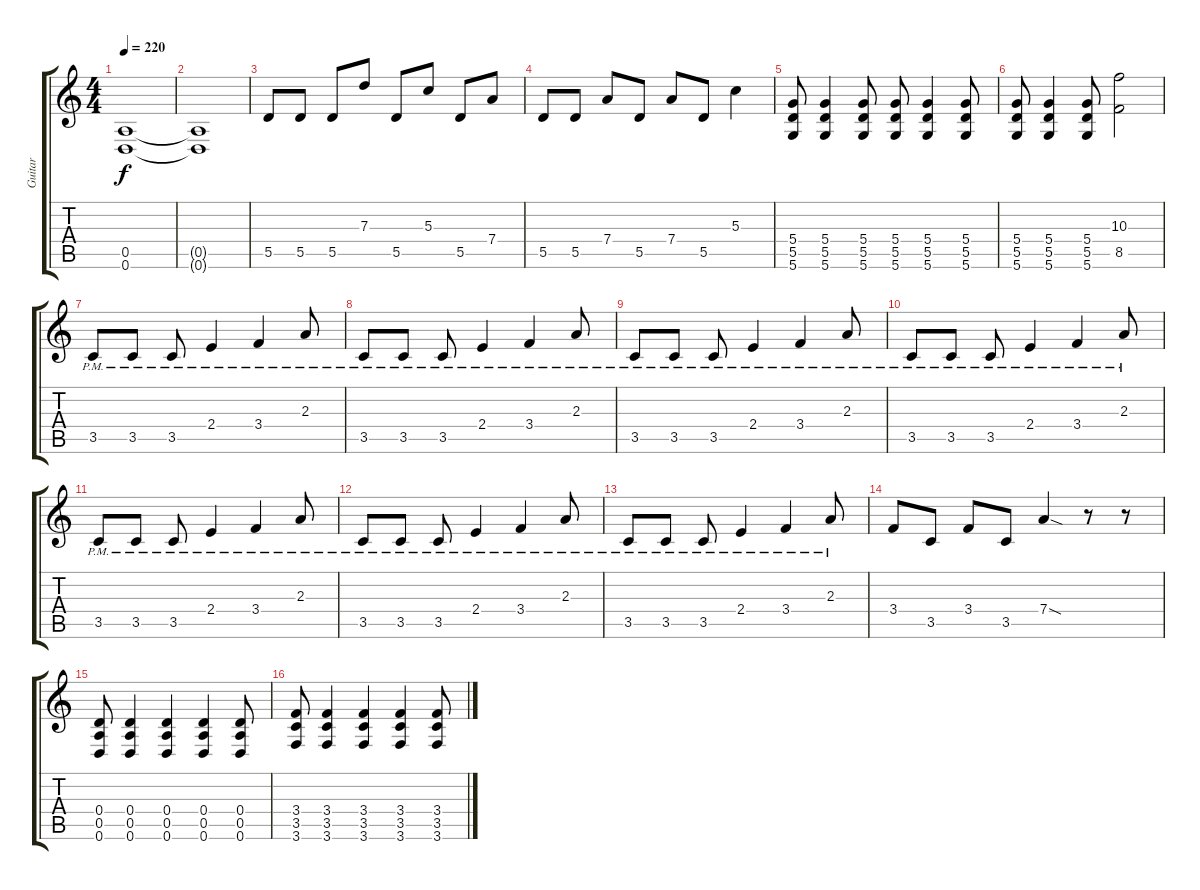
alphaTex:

\track ("Guitar" "Guitar") {instrument distortionguitar}
\staff {score tabs}
\tuning (E4 B3 G3 D3 A2 D2) {hide}
\ts (4 4)
\tempo 220
\clef g2
\ks c
(0.5 0.6).1{dy f} |
(0.5{t} 0.6{t}).1 |
5.5.8 5.5.8 5.5.8 7.3.8 5.5.8 5.3.8 5.5.8 7.4.8 |
5.5.8 5.5.8 7.4.8 5.5.8 7.4.8 5.5.8 5.3.4 |
(5.4 5.5 5.6).8 (5.4 5.5 5.6).4 (5.4 5.5 5.6).8 (5.4 5.5 5.6).8 (5.4 5.5 5.6).4 (5.4 5.5 5.6).8 |
(5.4 5.5 5.6).8 (5.4 5.5 5.6).4 (5.4 5.5 5.6).8 (10.3 8.5).2 |
3.5{pm}.8 3.5{pm}.8 3.5{pm}.8 2.4{pm}.4 3.4{pm}.4 2.3{pm}.8 |
3.5{pm}.8 3.5{pm}.8 3.5{pm}.8 2.4{pm}.4 3.4{pm}.4 2.3{pm}.8 |
3.5{pm}.8 3.5{pm}.8 3.5{pm}.8 2.4{pm}.4 3.4{pm}.4 2.3{pm}.8 |
3.5{pm}.8 3.5{pm}.8 3.5{pm}.8 2.4{pm}.4 3.4{pm}.4 2.3{pm}.8 |
3.5{pm}.8 3.5{pm}.8 3.5{pm}.8 2.4{pm}.4 3.4{pm}.4 2.3{pm}.8 |
3.5{pm}.8 3.5{pm}.8 3.5{pm}.8 2.4{pm}.4 3.4{pm}.4 2.3{pm}.8 |
3.5{pm}.8 3.5{pm}.8 3.5{pm}.8 2.4{pm}.4 3.4{pm}.4 2.3{pm}.8 |
3.4.8 3.5.8 3.4.8 3.5.8 7.4{sod}.4 r.8 r.8 |
(0.4 0.5 0.6).8 (0.4 0.5 0.6).4 (0.4 0.5 0.6).4 (0.4 0.5 0.6).4 (0.4 0.5 0.6).8 |
(3.4 3.5 3.6).8 (3.4 3.5 3.6).4 (3.4 3.5 3.6).4 (3.4 3.5 3.6).4 (3.4 3.5 3.6).8
